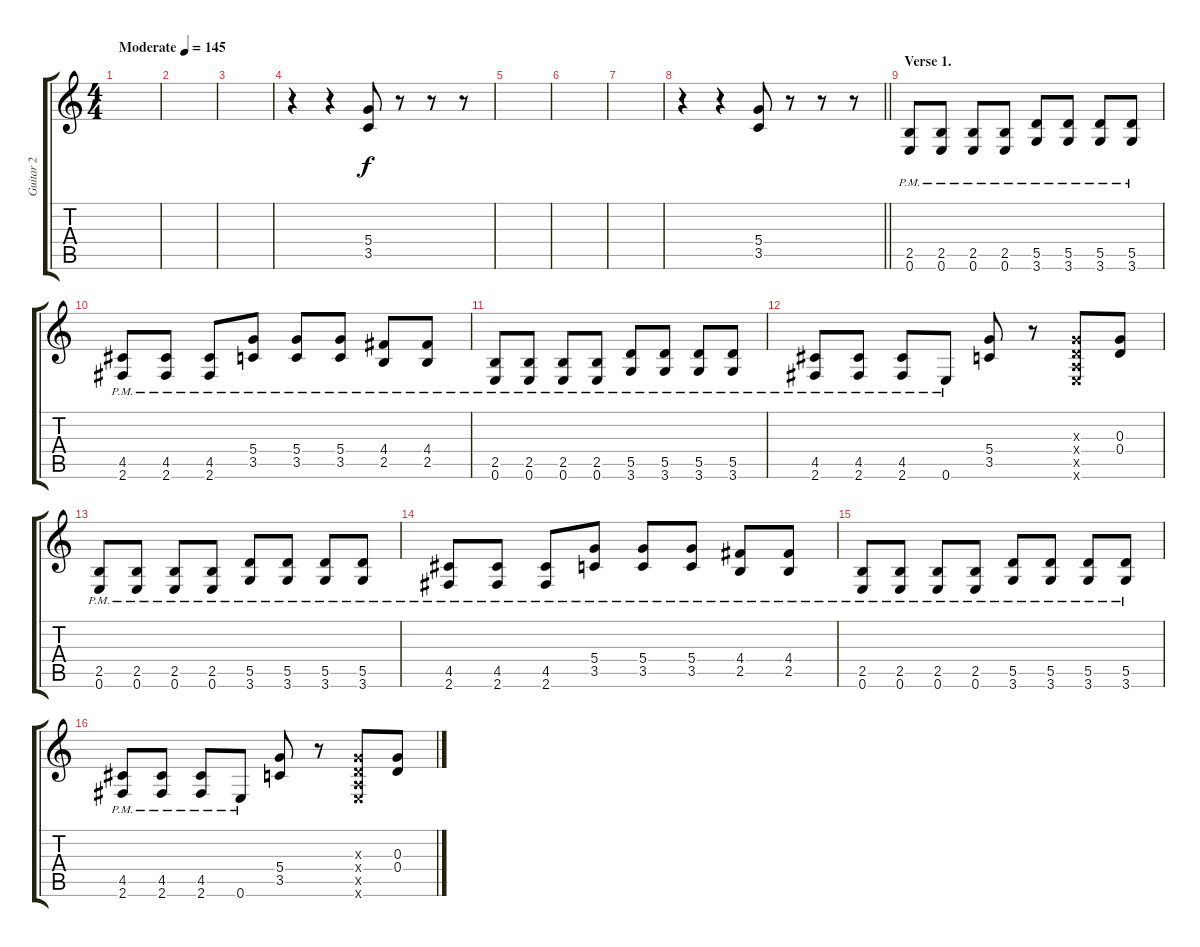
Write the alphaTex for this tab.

\track ("Guitar 2" "Guitar 2") {instrument distortionguitar}
\staff {score tabs}
\tuning (E4 B3 G3 D3 A2 E2) {hide}
\ts (4 4)
\tempo (145 "Moderate")
\clef g2
\ks c
|
|
|
r.4 r.4 (5.4 3.5).8 r.8 r.8 r.8 |
|
|
|
\barLineRight lightlight
r.4 r.4 (5.4 3.5).8 r.8 r.8 r.8 |
\section ("" "Verse 1.")
(2.5{pm} 0.6{pm}).8 (2.5{pm} 0.6{pm}).8 (2.5{pm} 0.6{pm}).8 (2.5{pm} 0.6{pm}).8 (5.5{pm} 3.6{pm}).8 (5.5{pm} 3.6{pm}).8 (5.5{pm} 3.6{pm}).8 (5.5{pm} 3.6{pm}).8 |
(4.5{pm} 2.6{pm}).8 (4.5{pm} 2.6{pm}).8 (4.5{pm} 2.6{pm}).8 (5.4{pm} 3.5{pm}).8 (5.4{pm} 3.5{pm}).8 (5.4{pm} 3.5{pm}).8 (4.4{pm} 2.5{pm}).8 (4.4{pm} 2.5{pm}).8 |
(2.5{pm} 0.6{pm}).8 (2.5{pm} 0.6{pm}).8 (2.5{pm} 0.6{pm}).8 (2.5{pm} 0.6{pm}).8 (5.5{pm} 3.6{pm}).8 (5.5{pm} 3.6{pm}).8 (5.5{pm} 3.6{pm}).8 (5.5{pm} 3.6{pm}).8 |
(4.5{pm} 2.6{pm}).8 (4.5{pm} 2.6{pm}).8 (4.5{pm} 2.6{pm}).8 0.6{pm}.8 (5.4 3.5).8 r.8 (0.3{x} 0.4{x} 0.5{x} 0.6{x}).8 (0.3 0.4).8 |
(2.5{pm} 0.6{pm}).8 (2.5{pm} 0.6{pm}).8 (2.5{pm} 0.6{pm}).8 (2.5{pm} 0.6{pm}).8 (5.5{pm} 3.6{pm}).8 (5.5{pm} 3.6{pm}).8 (5.5{pm} 3.6{pm}).8 (5.5{pm} 3.6{pm}).8 |
(4.5{pm} 2.6{pm}).8 (4.5{pm} 2.6{pm}).8 (4.5{pm} 2.6{pm}).8 (5.4{pm} 3.5{pm}).8 (5.4{pm} 3.5{pm}).8 (5.4{pm} 3.5{pm}).8 (4.4{pm} 2.5{pm}).8 (4.4{pm} 2.5{pm}).8 |
(2.5{pm} 0.6{pm}).8 (2.5{pm} 0.6{pm}).8 (2.5{pm} 0.6{pm}).8 (2.5{pm} 0.6{pm}).8 (5.5{pm} 3.6{pm}).8 (5.5{pm} 3.6{pm}).8 (5.5{pm} 3.6{pm}).8 (5.5{pm} 3.6{pm}).8 |
(4.5{pm} 2.6{pm}).8 (4.5{pm} 2.6{pm}).8 (4.5{pm} 2.6{pm}).8 0.6{pm}.8 (5.4 3.5).8 r.8 (0.3{x} 0.4{x} 0.5{x} 0.6{x}).8 (0.3 0.4).8
